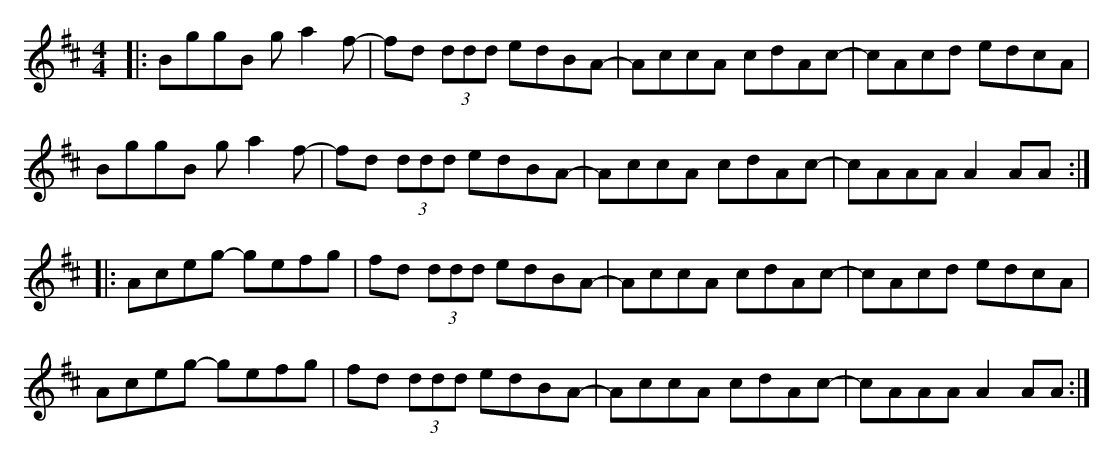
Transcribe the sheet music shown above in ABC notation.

X:1
M:4/4
K:Amix
|:BggB ga2f-|fd (3ddd edBA-|AccA cdAc-|cAcd edcA|
BggB ga2f-|fd (3ddd edBA-|AccA cdAc-|cAAA A2AA:|
|:Aceg- gefg|fd (3ddd edBA-|AccA cdAc-|cAcd edcA|
Aceg- gefg|fd (3ddd edBA-|AccA cdAc-|cAAA A2AA:|
